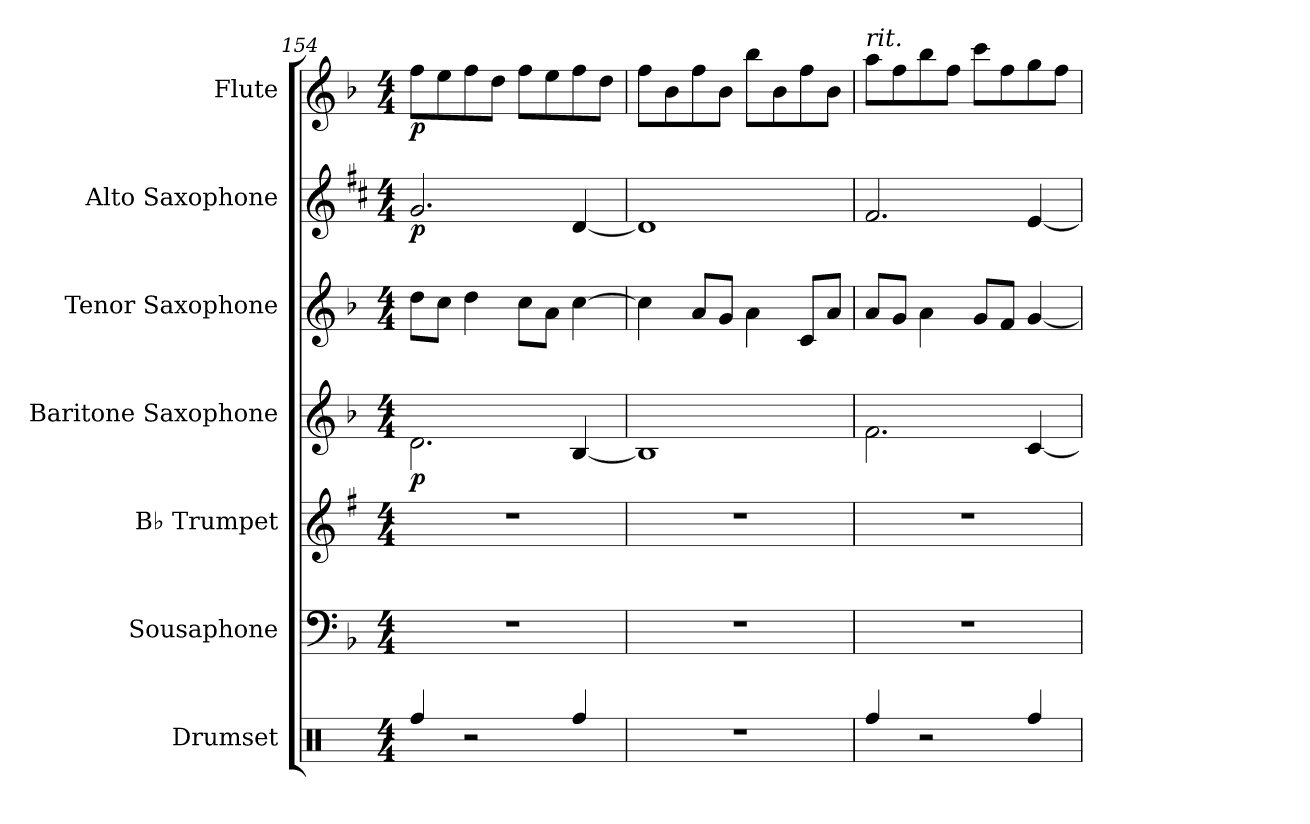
**kern	**kern	**kern	**kern	**dynam	**kern	**kern	**dynam	**kern	**dynam
*part7	*part6	*part5	*part4	*part4	*part3	*part2	*part2	*part1	*part1
*staff7	*staff6	*staff5	*staff4	*staff4	*staff3	*staff2	*staff2	*staff1	*staff1
*I"Drumset	*I"Sousaphone	*I"B♭ Trumpet	*I"Baritone Saxophone	*	*I"Tenor Saxophone	*I"Alto Saxophone	*	*I"Flute	*
*I'Drs.	*I'Sphn.	*I'B♭ Tpt.	*I'Bar. Sax.	*	*I'T. Sax.	*I'A. Sax.	*	*I'Fl.	*
*clefX	*clefF4	*clefG2	*clefG2	*	*clefG2	*clefG2	*	*clefG2	*
*	*	*ITrd1c2	*ITrd12c21	*	*ITrd8c14	*ITrd5c9	*	*	*
*k[]	*k[b-]	*k[b-]	*k[b-]	*	*k[b-]	*k[b-]	*	*k[b-]	*
*M4/4	*M4/4	*M4/4	*M4/4	*	*M4/4	*M4/4	*	*M4/4	*
=154	=154	=154	=154	=154	=154	=154	=154	=154	=154
!	!	!	!	!LO:DY:b	!	!	!LO:DY:b	!	!LO:DY:b
4Rff/	1r	1r	2.D\	p	8d\L	2.B-/	p	8ff\L	p
.	.	.	.	.	8c\J	.	.	8ee\	.
2r	.	.	.	.	4d\	.	.	8ff\	.
.	.	.	.	.	.	.	.	8dd\J	.
.	.	.	.	.	8c\L	.	.	8ff\L	.
.	.	.	.	.	8A\J	.	.	8ee\	.
4Rff/	.	.	[4BB-/	.	[4c\	[4F/	.	8ff\	.
.	.	.	.	.	.	.	.	8dd\J	.
=155	=155	=155	=155	=155	=155	=155	=155	=155	=155
1r	1r	1r	1BB-]	.	4c\]	1F]	.	8ff\L	.
.	.	.	.	.	.	.	.	8b-\	.
.	.	.	.	.	8A/L	.	.	8ff\	.
.	.	.	.	.	8G/J	.	.	8b-\J	.
.	.	.	.	.	4A\	.	.	8bb-\L	.
.	.	.	.	.	.	.	.	8b-\	.
.	.	.	.	.	8C/L	.	.	8ff\	.
.	.	.	.	.	8A/J	.	.	8b-\J	.
=156	=156	=156	=156	=156	=156	=156	=156	=156	=156
*	*	*	*	*	*	*	*	*MM130	*
!	!	!	!	!	!	!	!	!LO:TX:a:i:t=rit.	!
4Rff/	1r	1r	2.F\	.	8A/L	2.A/	.	8aa\L	.
.	.	.	.	.	8G/J	.	.	8ff\	.
2r	.	.	.	.	4A\	.	.	8bb-\	.
.	.	.	.	.	.	.	.	8ff\J	.
.	.	.	.	.	8G/L	.	.	8ccc\L	.
.	.	.	.	.	8F/J	.	.	8ff\	.
4Rff/	.	.	[4C/	.	[4G/	[4G/	.	8gg\	.
.	.	.	.	.	.	.	.	8ff\J	.
=	=	=	=	=	=	=	=	=	=
*-	*-	*-	*-	*-	*-	*-	*-	*-	*-
